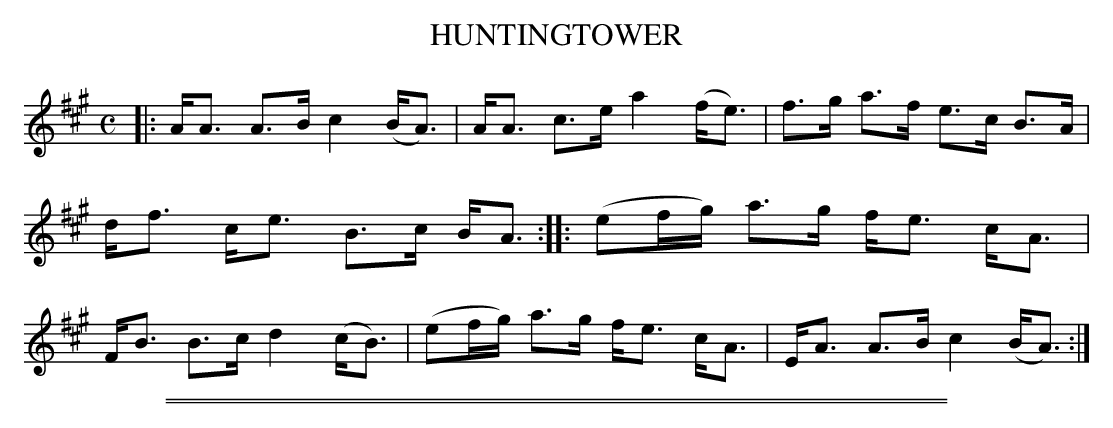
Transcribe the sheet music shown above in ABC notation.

X:1
T: HUNTINGTOWER
M: C
L: 1/8
K: A
|:\
A<A A>B c2 (B<A) | A<A c>e a2 (f<e) |\
f>g a>f e>c B>A | d<f c<e B>c B<A ::\
(ef/g/) a>g f<e c<A | F<B B>c d2 (c<B) |\
(ef/g/) a>g f<e c<A | E<A A>B c2 (B<A) :|
